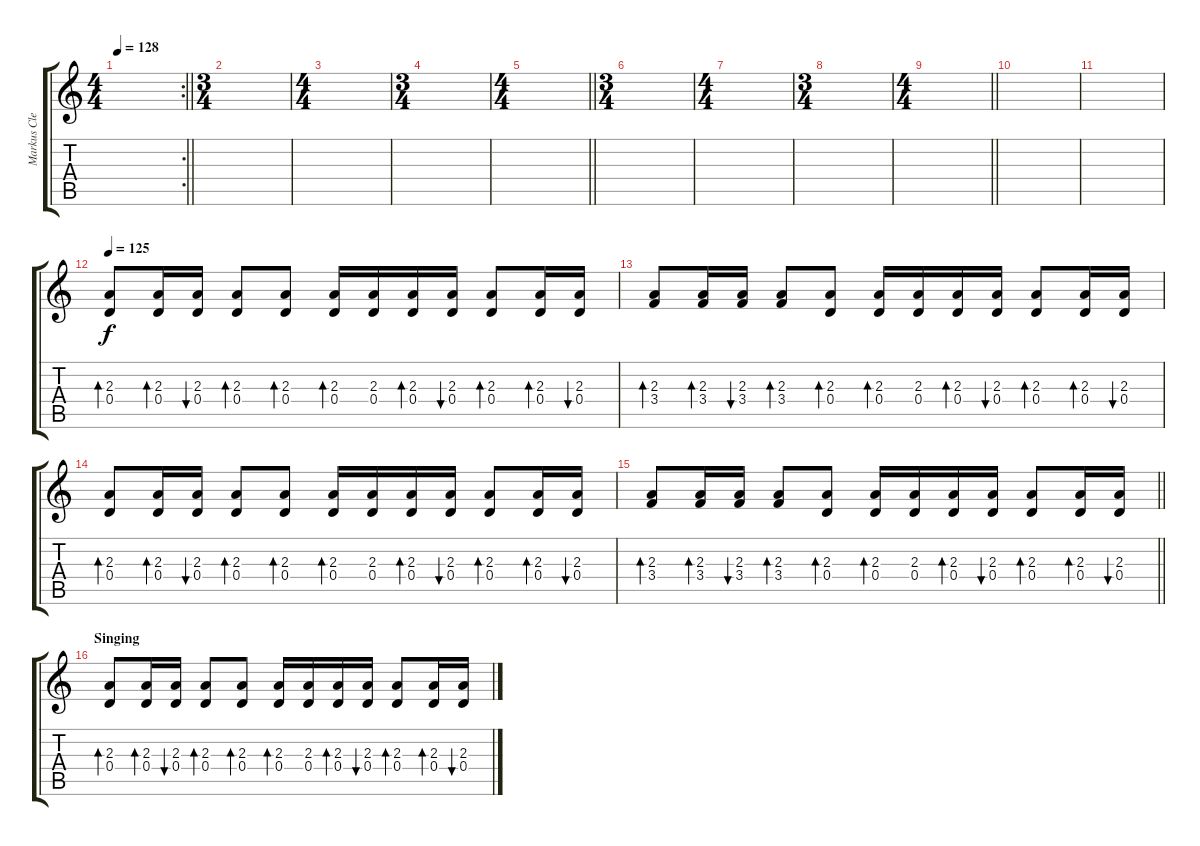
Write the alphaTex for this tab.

\track ("Markus Clean" "Markus Cle") {instrument acousticguitarnylon}
\staff {score tabs}
\tuning (E4 B3 G3 D3 A2 E2) {hide}
\rc 2
\ts (4 4)
\tempo 128
\clef g2
\barLineRight lightlight
\ks c
|
\ts (3 4)
\section ("" "")
|
\ts (4 4)
|
\ts (3 4)
|
\ts (4 4)
\barLineRight lightlight
|
\ts (3 4)
\section ("" "")
|
\ts (4 4)
|
\ts (3 4)
|
\ts (4 4)
\barLineRight lightlight
|
\section ("" "")
|
|
\tempo 125
(2.3 0.4).8{bd 60 volume 6} (2.3 0.4).16{bd 60} (2.3 0.4).16{bu 60} (2.3 0.4).8{bd 60} (2.3 0.4).8{bd 60} (2.3 0.4).16{bd 60} (2.3 0.4).16 (2.3 0.4).16{bd 60} (2.3 0.4).16{bu 60} (2.3 0.4).8{bd 60} (2.3 0.4).16{bd 60} (2.3 0.4).16{bu 60} |
(2.3 3.4).8{bd 60} (2.3 3.4).16{bd 60} (2.3 3.4).16{bu 60} (2.3 3.4).8{bd 60} (2.3 0.4).8{bd 60} (2.3 0.4).16{bd 60} (2.3 0.4).16 (2.3 0.4).16{bd 60} (2.3 0.4).16{bu 60} (2.3 0.4).8{bd 60} (2.3 0.4).16{bd 60} (2.3 0.4).16{bu 60} |
(2.3 0.4).8{bd 60} (2.3 0.4).16{bd 60} (2.3 0.4).16{bu 60} (2.3 0.4).8{bd 60} (2.3 0.4).8{bd 60} (2.3 0.4).16{bd 60} (2.3 0.4).16 (2.3 0.4).16{bd 60} (2.3 0.4).16{bu 60} (2.3 0.4).8{bd 60} (2.3 0.4).16{bd 60} (2.3 0.4).16{bu 60} |
\barLineRight lightlight
(2.3 3.4).8{bd 60} (2.3 3.4).16{bd 60} (2.3 3.4).16{bu 60} (2.3 3.4).8{bd 60} (2.3 0.4).8{bd 60} (2.3 0.4).16{bd 60} (2.3 0.4).16 (2.3 0.4).16{bd 60} (2.3 0.4).16{bu 60} (2.3 0.4).8{bd 60} (2.3 0.4).16{bd 60} (2.3 0.4).16{bu 60} |
\section ("" "Singing")
(2.3 0.4).8{bd 60} (2.3 0.4).16{bd 60} (2.3 0.4).16{bu 60} (2.3 0.4).8{bd 60} (2.3 0.4).8{bd 60} (2.3 0.4).16{bd 60} (2.3 0.4).16 (2.3 0.4).16{bd 60} (2.3 0.4).16{bu 60} (2.3 0.4).8{bd 60} (2.3 0.4).16{bd 60} (2.3 0.4).16{bu 60}
